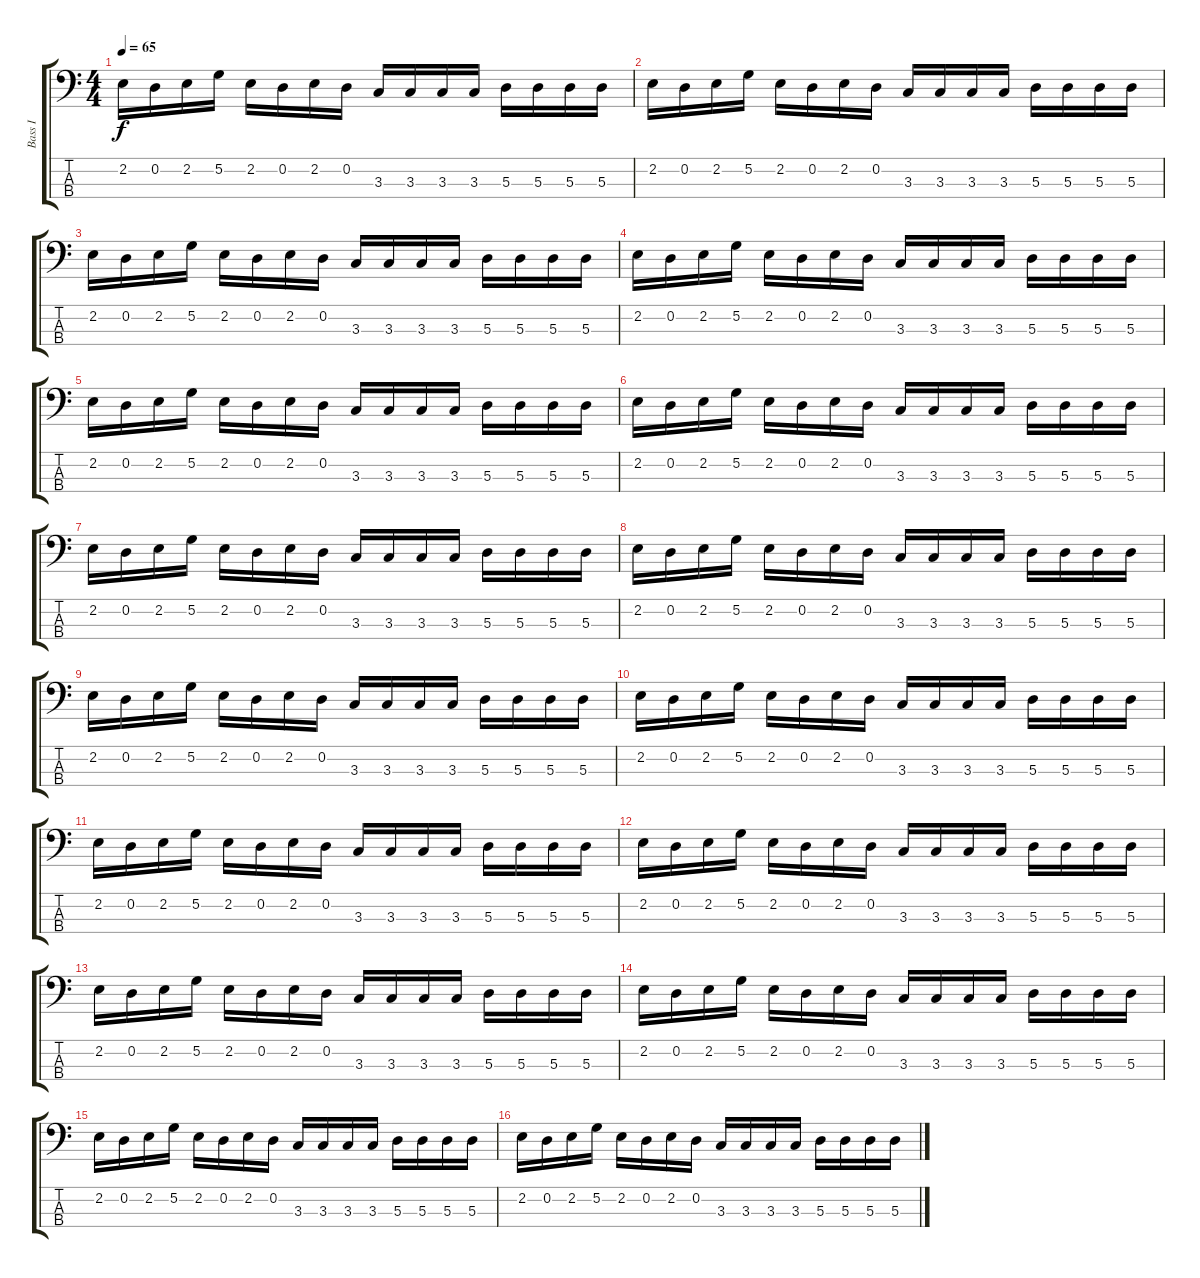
\track ("Bass I" "Bass I") {instrument electricbassfinger}
\staff {score tabs}
\tuning (G2 D2 A1 E1) {hide}
\ts (4 4)
\tempo 65
\clef f4
\ks c
2.2.16{dy f instrument fretlessbass} 0.2.16 2.2.16 5.2.16 2.2.16 0.2.16 2.2.16 0.2.16 3.3.16 3.3.16 3.3.16 3.3.16 5.3.16 5.3.16 5.3.16 5.3.16 |
2.2.16{instrument fretlessbass} 0.2.16 2.2.16 5.2.16 2.2.16 0.2.16 2.2.16 0.2.16 3.3.16 3.3.16 3.3.16 3.3.16 5.3.16 5.3.16 5.3.16 5.3.16 |
2.2.16{instrument fretlessbass} 0.2.16 2.2.16 5.2.16 2.2.16 0.2.16 2.2.16 0.2.16 3.3.16 3.3.16 3.3.16 3.3.16 5.3.16 5.3.16 5.3.16 5.3.16 |
2.2.16{instrument fretlessbass} 0.2.16 2.2.16 5.2.16 2.2.16 0.2.16 2.2.16 0.2.16 3.3.16 3.3.16 3.3.16 3.3.16 5.3.16 5.3.16 5.3.16 5.3.16 |
2.2.16{instrument fretlessbass} 0.2.16 2.2.16 5.2.16 2.2.16 0.2.16 2.2.16 0.2.16 3.3.16 3.3.16 3.3.16 3.3.16 5.3.16 5.3.16 5.3.16 5.3.16 |
2.2.16{instrument fretlessbass} 0.2.16 2.2.16 5.2.16 2.2.16 0.2.16 2.2.16 0.2.16 3.3.16 3.3.16 3.3.16 3.3.16 5.3.16 5.3.16 5.3.16 5.3.16 |
2.2.16{instrument fretlessbass} 0.2.16 2.2.16 5.2.16 2.2.16 0.2.16 2.2.16 0.2.16 3.3.16 3.3.16 3.3.16 3.3.16 5.3.16 5.3.16 5.3.16 5.3.16 |
2.2.16{instrument fretlessbass} 0.2.16 2.2.16 5.2.16 2.2.16 0.2.16 2.2.16 0.2.16 3.3.16 3.3.16 3.3.16 3.3.16 5.3.16 5.3.16 5.3.16 5.3.16 |
2.2.16{instrument fretlessbass} 0.2.16 2.2.16 5.2.16 2.2.16 0.2.16 2.2.16 0.2.16 3.3.16 3.3.16 3.3.16 3.3.16 5.3.16 5.3.16 5.3.16 5.3.16 |
2.2.16{instrument fretlessbass} 0.2.16 2.2.16 5.2.16 2.2.16 0.2.16 2.2.16 0.2.16 3.3.16 3.3.16 3.3.16 3.3.16 5.3.16 5.3.16 5.3.16 5.3.16 |
2.2.16{instrument fretlessbass} 0.2.16 2.2.16 5.2.16 2.2.16 0.2.16 2.2.16 0.2.16 3.3.16 3.3.16 3.3.16 3.3.16 5.3.16 5.3.16 5.3.16 5.3.16 |
2.2.16{instrument fretlessbass} 0.2.16 2.2.16 5.2.16 2.2.16 0.2.16 2.2.16 0.2.16 3.3.16 3.3.16 3.3.16 3.3.16 5.3.16 5.3.16 5.3.16 5.3.16 |
2.2.16{instrument fretlessbass} 0.2.16 2.2.16 5.2.16 2.2.16 0.2.16 2.2.16 0.2.16 3.3.16 3.3.16 3.3.16 3.3.16 5.3.16 5.3.16 5.3.16 5.3.16 |
2.2.16{instrument fretlessbass} 0.2.16 2.2.16 5.2.16 2.2.16 0.2.16 2.2.16 0.2.16 3.3.16 3.3.16 3.3.16 3.3.16 5.3.16 5.3.16 5.3.16 5.3.16 |
2.2.16{instrument fretlessbass} 0.2.16 2.2.16 5.2.16 2.2.16 0.2.16 2.2.16 0.2.16 3.3.16 3.3.16 3.3.16 3.3.16 5.3.16 5.3.16 5.3.16 5.3.16 |
2.2.16{instrument fretlessbass} 0.2.16 2.2.16 5.2.16 2.2.16 0.2.16 2.2.16 0.2.16 3.3.16 3.3.16 3.3.16 3.3.16 5.3.16 5.3.16 5.3.16 5.3.16
